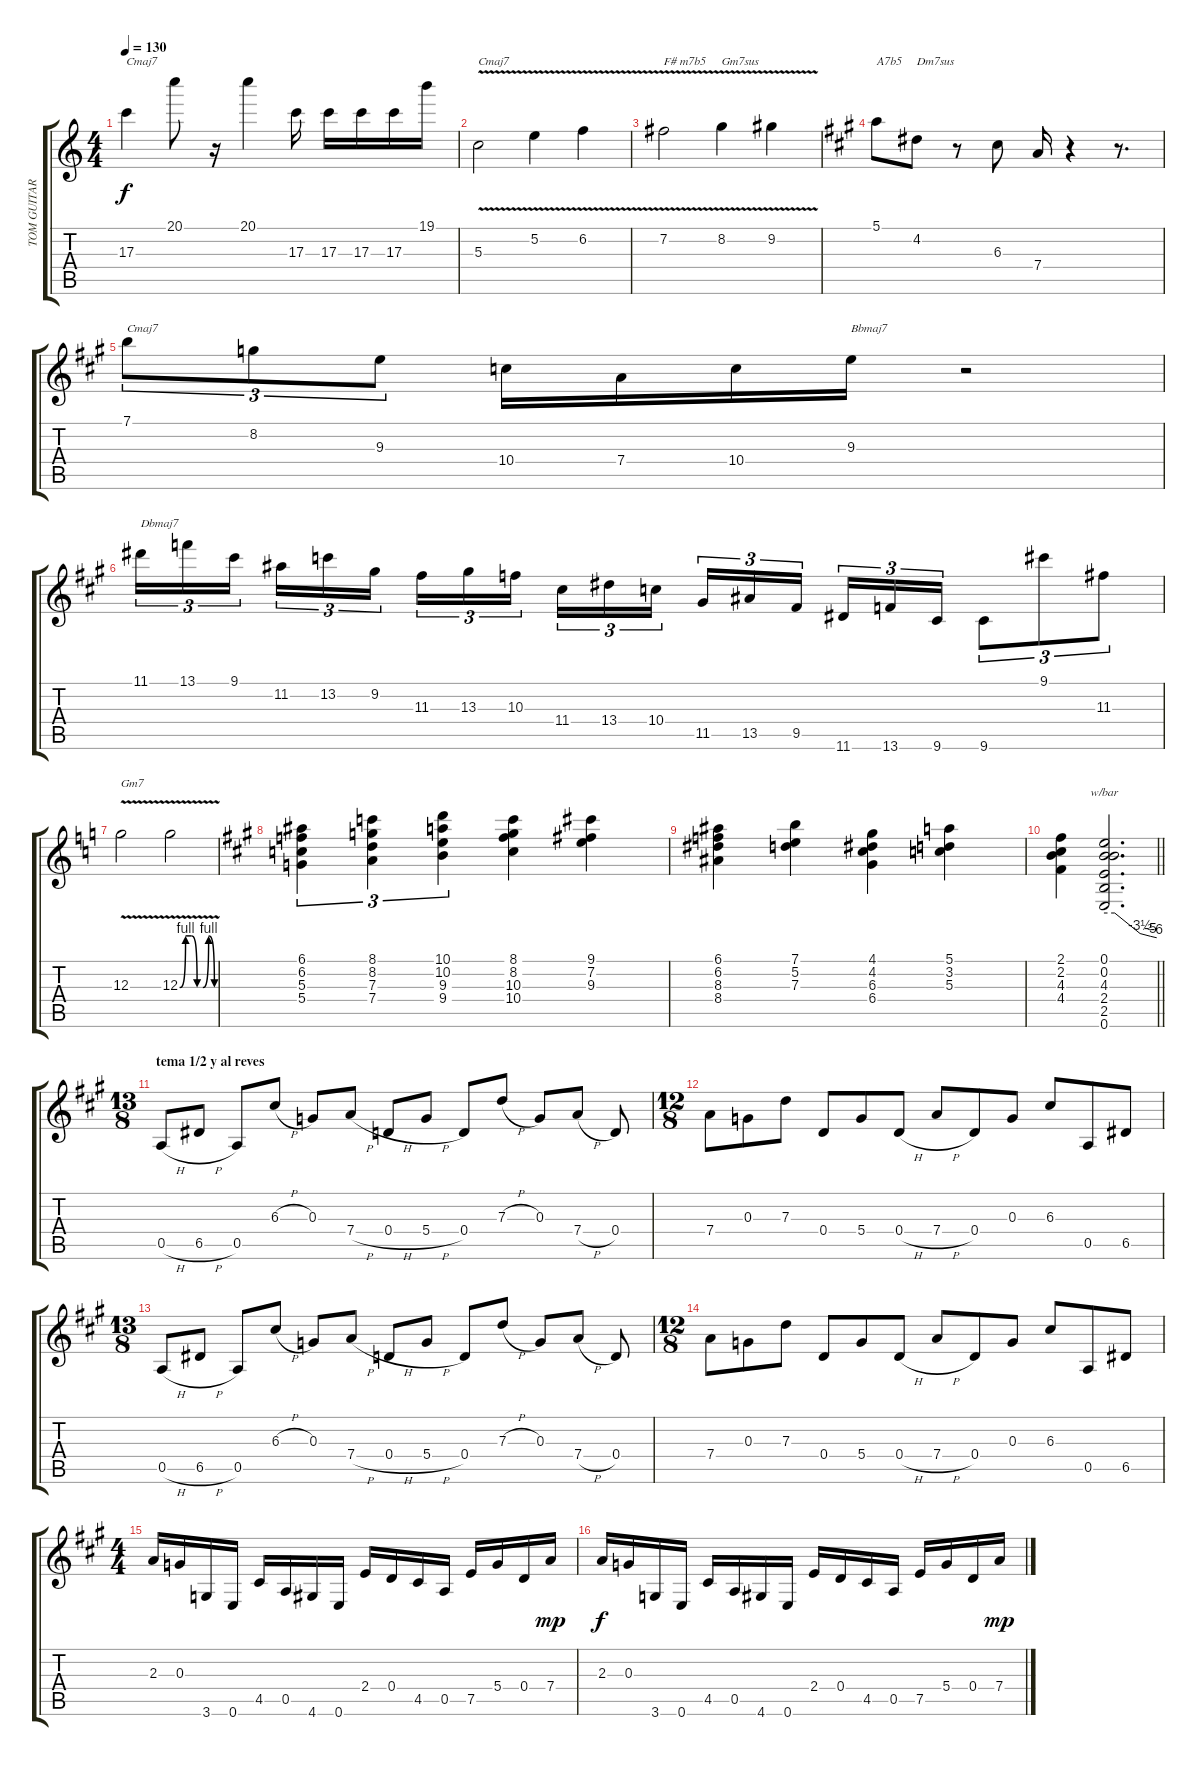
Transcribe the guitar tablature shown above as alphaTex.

\track ("TOM GUITAR" "TOM GUITAR") {instrument distortionguitar}
\staff {score tabs}
\tuning (E4 B3 G3 D3 A2 E2) {hide}
\ts (4 4)
\tempo 130
\clef g2
\ks c
17.3.4{txt "Cmaj7" dy f} 20.1.8 r.16 20.1.4 17.3.16 17.3.16 17.3.16 17.3.16 19.1.16 |
5.3{v}.2{txt "Cmaj7"} 5.2{v}.4 6.2{v}.4 |
7.2{v}.2{txt "F# m7b5"} 8.2{v}.4{txt "Gm7sus"} 9.2{v}.4 |
\ks a
5.1.8{txt "A7b5"} 4.2.8{txt "Dm7sus"} r.8 6.3.8 7.4.16 r.4 r.8{d} |
7.1.8{tu (3 2) txt "Cmaj7"} 8.2.8{tu (3 2)} 9.3.8{tu (3 2)} 10.4.16 7.4.16 10.4.16 9.3.16{txt "Bbmaj7"} r.2 |
11.1.16{tu (3 2) txt "Dbmaj7"} 13.1.16{tu (3 2)} 9.1.16{tu (3 2) beam splitsecondary} 11.2.16{tu (3 2)} 13.2.16{tu (3 2)} 9.2.16{tu (3 2)} 11.3.16{tu (3 2)} 13.3.16{tu (3 2)} 10.3.16{tu (3 2) beam splitsecondary} 11.4.16{tu (3 2)} 13.4.16{tu (3 2)} 10.4.16{tu (3 2)} 11.5.16{tu (3 2)} 13.5.16{tu (3 2)} 9.5.16{tu (3 2) beam splitsecondary} 11.6.16{tu (3 2)} 13.6.16{tu (3 2)} 9.6.16{tu (3 2)} 9.6.8{tu (3 2)} 9.1.8{tu (3 2)} 11.3.8{tu (3 2)} |
\ks c
12.3{v}.2{txt "Gm7"} 12.3{be (custom 0 0 10 4 20 4 30 0 40 0 50 4 60 0) v}.2 |
\ks a
(6.1 6.2 5.3 5.4).4{tu (3 2)} (8.1 8.2 7.3 7.4).4{tu (3 2)} (10.1 10.2 9.3 9.4).4{tu (3 2)} (8.1 8.2 10.3 10.4).4 (9.1 7.2 9.3).4 |
(6.1 6.2 8.3 8.4).4 (7.1 5.2 7.3).4 (4.1 4.2 6.3 6.4).4 (5.1 3.2 5.3).4 |
\barLineRight lightlight
(2.1 2.2 4.3 4.4).4 (0.1 0.2 4.3 2.4 2.5 0.6).2{d tbe (custom default 0 0 12 0 41 -14 53 -20 60 -24)} |
\ts (13 8)
\section ("" "tema 1/2 y al reves")
0.5{h}.8 6.5{h}.8 0.5.8 6.3{h}.8 0.3.8 7.4{h}.8 0.4{h}.8 5.4{h}.8 0.4.8 7.3{h}.8 0.3.8 7.4{h}.8 0.4.8 |
\ts (12 8)
7.4.8 0.3.8 7.3.8 0.4.8 5.4.8 0.4{h}.8 7.4{h}.8 0.4.8 0.3.8 6.3.8 0.5.8 6.5.8 |
\ts (13 8)
0.5{h}.8 6.5{h}.8 0.5.8 6.3{h}.8 0.3.8 7.4{h}.8 0.4{h}.8 5.4{h}.8 0.4.8 7.3{h}.8 0.3.8 7.4{h}.8 0.4.8 |
\ts (12 8)
7.4.8 0.3.8 7.3.8 0.4.8 5.4.8 0.4{h}.8 7.4{h}.8 0.4.8 0.3.8 6.3.8 0.5.8 6.5.8 |
\ts (4 4)
2.3.16 0.3.16 3.6.16 0.6.16 4.5.16 0.5.16 4.6.16 0.6.16 2.4.16 0.4.16 4.5.16 0.5.16 7.5.16 5.4.16 0.4.16 7.4.16{dy mp} |
2.3.16{dy f} 0.3.16 3.6.16 0.6.16 4.5.16 0.5.16 4.6.16 0.6.16 2.4.16 0.4.16 4.5.16 0.5.16 7.5.16 5.4.16 0.4.16 7.4.16{dy mp}
